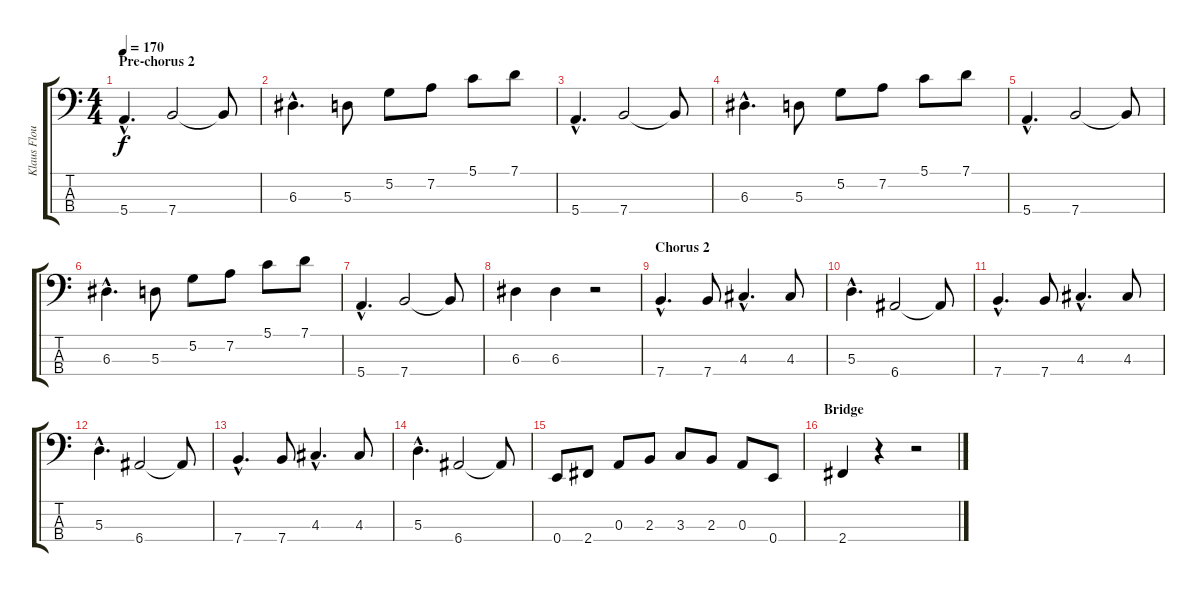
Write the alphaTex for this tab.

\track ("Klaus Flouride" "Klaus Flou") {instrument electricbasspick}
\staff {score tabs}
\tuning (G2 D2 A1 E1) {hide}
\ts (4 4)
\section ("" "Pre-chorus 2")
\tempo 170
\clef f4
\ks c
5.4{hac}.4{d dy f} 7.4.2 7.4{t}.8 |
6.3{hac}.4{d} 5.3.8 5.2.8 7.2.8 5.1.8 7.1.8 |
5.4{hac}.4{d} 7.4.2 7.4{t}.8 |
6.3{hac}.4{d} 5.3.8 5.2.8 7.2.8 5.1.8 7.1.8 |
5.4{hac}.4{d} 7.4.2 7.4{t}.8 |
6.3{hac}.4{d} 5.3.8 5.2.8 7.2.8 5.1.8 7.1.8 |
5.4{hac}.4{d} 7.4.2 7.4{t}.8 |
6.3.4 6.3.4 r.2 |
\section ("" "Chorus 2")
7.4{hac}.4{d} 7.4.8 4.3{hac}.4{d} 4.3.8 |
5.3{hac}.4{d} 6.4.2 6.4{t}.8 |
7.4{hac}.4{d} 7.4.8 4.3{hac}.4{d} 4.3.8 |
5.3{hac}.4{d} 6.4.2 6.4{t}.8 |
7.4{hac}.4{d} 7.4.8 4.3{hac}.4{d} 4.3.8 |
5.3{hac}.4{d} 6.4.2 6.4{t}.8 |
0.4.8 2.4.8 0.3.8 2.3.8 3.3.8 2.3.8 0.3.8 0.4.8 |
\section ("" "Bridge")
2.4.4 r.4 r.2
